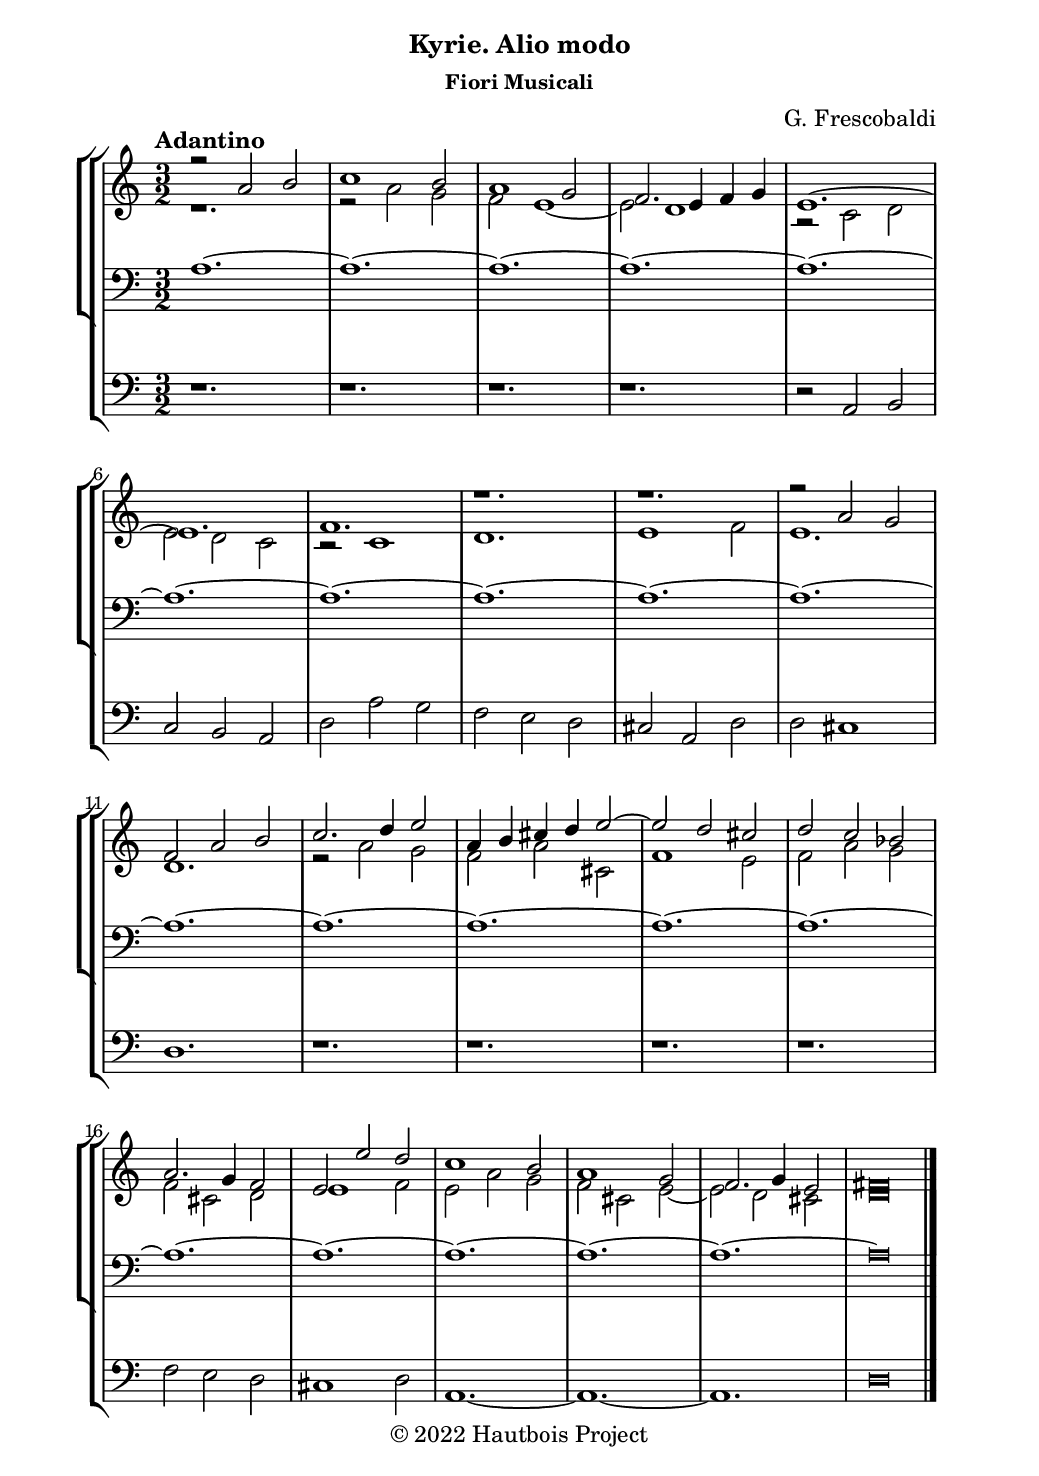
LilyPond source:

%! Title: KYRIE Alio modo 
%! Subtitle: de Fiori Musicali
%! Subsubtitle:
%! Type: final
%! Status: done
%! Remark:

\version "2.22.1"
\include "italiano.ly"

%****************************************************************
% Start cut-&-pastable-section

%****************************************************************

\paper {
  % Set paper
  #(set-paper-size "b5")
  indent = 0\mm
  line-width = 145\mm
  ragged-right = ##f
  line-width = #(- line-width (* mm 3.000000) (* mm 1))
}

\layout {
  
}

%*****************************************
%  Set Header
%*****************************************
\header {
  %title = "KYRIE"
  subtitle = "Kyrie. Alio modo"
  subsubtitle = "Fiori Musicali"
  composer = "G. Frescobaldi"
  %opus = ""
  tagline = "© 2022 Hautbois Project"
}

%*****************************************
% Start Voice
% Write the voices here
%*****************************************
MyMeter = \time 3/2
MyTempo = \tempo "Adantino"
MyKey = \key do \major
PieceName = "KYRIE. Alio modo"

ManualI = \relative la' {
  % bar 1 - 5
  r2 la si | do1 si2 | la1 sol2 |
  fa2. mi4 fa sol | mi1.~ |
  
  % bar 6 - 11
  mi1. | fa1. | r1. | r1. | r2 la sol | fa la si |
  
  % bar 12 - 16
  do2. re4 mi2 | la,4 si dod re mi2~ | mi re dod |
  re do sib | la2. sol4 fa2 |
  
  % bar 17 - 21
  mi mi' re | do1 si2 | la1 sol2 | fa2. sol4 mi2 |
  \once \override NoteHead.style = #'baroque
  fad\breve*1/2
  
  \bar "|."
}

ManualII = \relative la' {
  % bar 1 - 5
  r1. | r2 la sol | fa mi1~ | mi2 re1 | r2 do re |
  
  % bar 6 - 11
  mi re do | r do1 | re1. | mi1 fa2 | mi1. | re1. |
  
  % bar 12 - 16
  r2 la' sol | fa la dod, | fa1 mi2 |
  fa la sol | fa dod re |
  
  % bar 17 - 21
  mi1 fa2 | mi la sol | fa dod mi~ | mi re dod |
  \once \override NoteHead.style = #'baroque
  re\breve*1/2
  \bar "|."
}

ManualIII = \relative la {
  % bar 1 - 5
  la1.~ | la1.~ | la1.~ | la1.~ | la1.~ |
  
  % bar 6 - 11
  la1.~ | la1.~ | la1.~ | la1.~ | la1.~ | la1.~ | 
  
  % bar 12 - 16
  la1.~ | la1.~ | la1.~ | la1.~ | la1.~ | 
  
  % bar 17 - 21
  la1.~ | la1.~ | la1.~ | la1.~ |
  \once \override NoteHead.style = #'baroque
  la\breve*1/2
  
  \bar "|."
}

PedalI = \relative la, {
  % bar 1 - 5
  r1. | r1. | r1. | r1. | r2 la si |
  
  % bar 6 - 11
  do si la | re la' sol | fa mi re |
  dod la re | re dod1 | re1. | 
  
  % bar 12 - 16
  r1. | r1. | r1. | r1. | fa2 mi re | 
  
  % bar 17 - 21
  dod1 re2 | la1.~ | la1.~ | la1. | 
  \once \override NoteHead.style = #'baroque
  re\breve*1/2
  
  \bar "|."
}
%*****************************************
%  Start Score
%*****************************************

%\markup { \vspace #1 }
\score {
  \header {
    %piece = \PieceName
  }
  \new StaffGroup <<
    \new StaffGroup <<
    \new Staff = "ManualOne" { 
      \clef "treble" 
      \MyTempo
      \MyKey
      \MyMeter
      <<
        \ManualI
        \\
        \ManualII
      >>
    }
    \new Staff = "ManualTwo" { 
      \clef "bass"
      %\MyTempo
      \MyKey
      \MyMeter
      \ManualIII
    }
    >>
    \new Staff = "PedalOrgan" {
      \clef "bass"
      %\MyTempo
      \MyKey
      \MyMeter
      \new Voice {
        \PedalI
      }
    }
  >>
}